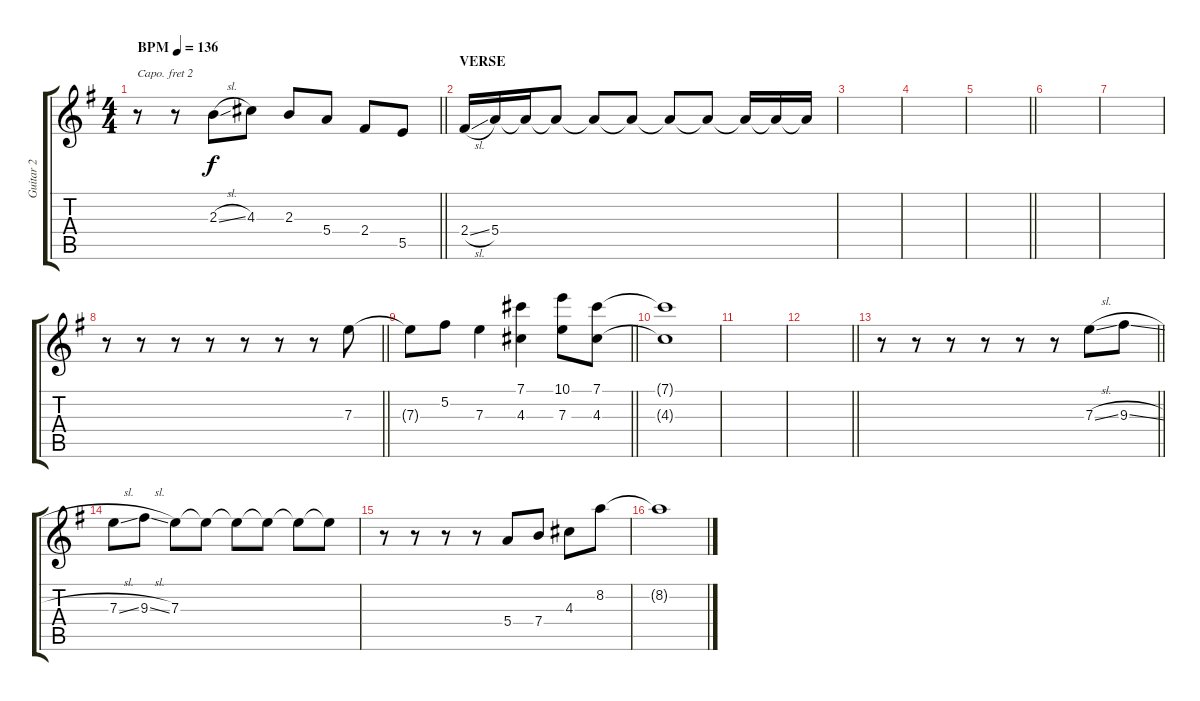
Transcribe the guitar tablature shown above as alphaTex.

\track ("Guitar 2" "Guitar 2") {instrument acousticguitarnylon}
\staff {score tabs}
\capo 2
\tuning (E4 B3 G3 D3 A2 E2) {hide}
\ts (4 4)
\section ("" "")
\tempo (136 "BPM")
\clef g2
\barLineRight lightlight
\ks g
r.8{dy f instrument acousticguitarnylon} r.8 2.3{sl}.8 4.3.8 2.3.8 5.4.8 2.4.8 5.5.8 |
\section ("" "VERSE")
2.4{sl}.16 5.4.16 5.4{t}.16 5.4{t}.8 5.4{t}.8 5.4{t}.8 5.4{t}.8 5.4{t}.8 5.4{t}.16 5.4{t}.16 5.4{t}.16 |
|
|
\barLineRight lightlight
|
\section ("" "")
|
|
\barLineRight lightlight
r.8 r.8 r.8 r.8 r.8 r.8 r.8 7.3.8 |
\barLineRight lightlight
7.3{t}.8 5.2.8 7.3.4 (7.1 4.3).4 (10.1 7.3).8 (7.1 4.3).8 |
\section ("" "")
(7.1{t} 4.3{t}).1 |
|
\barLineRight lightlight
|
\barLineRight lightlight
r.8 r.8 r.8 r.8 r.8 r.8 7.3{sl}.8 9.3{sl}.8 |
7.3{sl}.8 9.3{sl}.8 7.3.8 7.3{t}.8 7.3{t}.8 7.3{t}.8 7.3{t}.8 7.3{t}.8 |
r.8 r.8 r.8 r.8 5.4.8 7.4.8 4.3.8 8.2.8 |
8.2{t}.1
